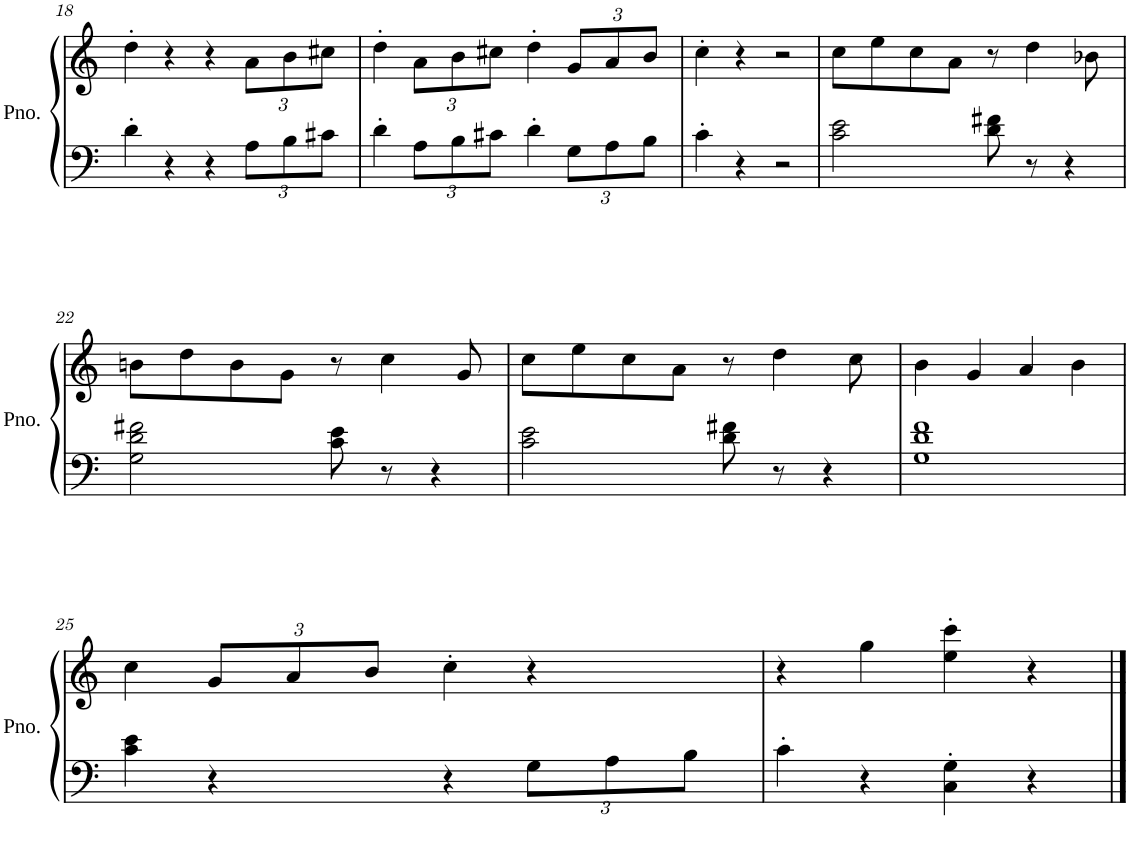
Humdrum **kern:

**kern	**kern
*part1	*part1
*staff2	*staff1
*I"Piano	*
*I'Pno.	*
!!LO:PB:g=z
*clefF4	*clefG2
*k[]	*k[]
*M4/4	*M4/4
=18	=18
4d'\	4dd'\
4r	4r
4r	4r
*Xbrackettup	*Xbrackettup
12A\L	12a\L
12B\	12b\
12c#X\J	12cc#X\J
=19	=19
4d'\	4dd'\
12A\L	12a\L
12B\	12b\
12c#X\J	12cc#X\J
4d'\	4dd'\
12G\L	12g/L
12A\	12a/
12B\J	12b/J
=20	=20
4c'\	4cc'\
4r	4r
2r	2r
=21	=21
2c\ 2e\	8cc\L
.	8ee\
.	8cc\
.	8a\J
8d\ 8f#X\	8r
8r	4dd\
4r	.
.	8b-X\
!!LO:LB:g=z
=22	=22
2G\ 2d\ 2f#X\	8bn\L
.	8dd\
.	8b\
.	8g\J
8c\ 8e\	8r
8r	4cc\
4r	.
.	8g/
=23	=23
2c\ 2e\	8cc\L
.	8ee\
.	8cc\
.	8a\J
8d\ 8f#X\	8r
8r	4dd\
4r	.
.	8cc\
=24	=24
1G 1d 1f	4b\
.	4g/
.	4a/
.	4b\
!!LO:LB:g=z
=25	=25
4c\ 4e\	4cc\
4r	12g/L
.	12a/
.	12b/J
4r	4cc'\
12G\L	4r
12A\	.
12B\J	.
=26	=26
4c'\	4r
4r	4gg\
4C\' 4G\'	4ee\' 4ccc\'
4r	4r
==	==
*-	*-
